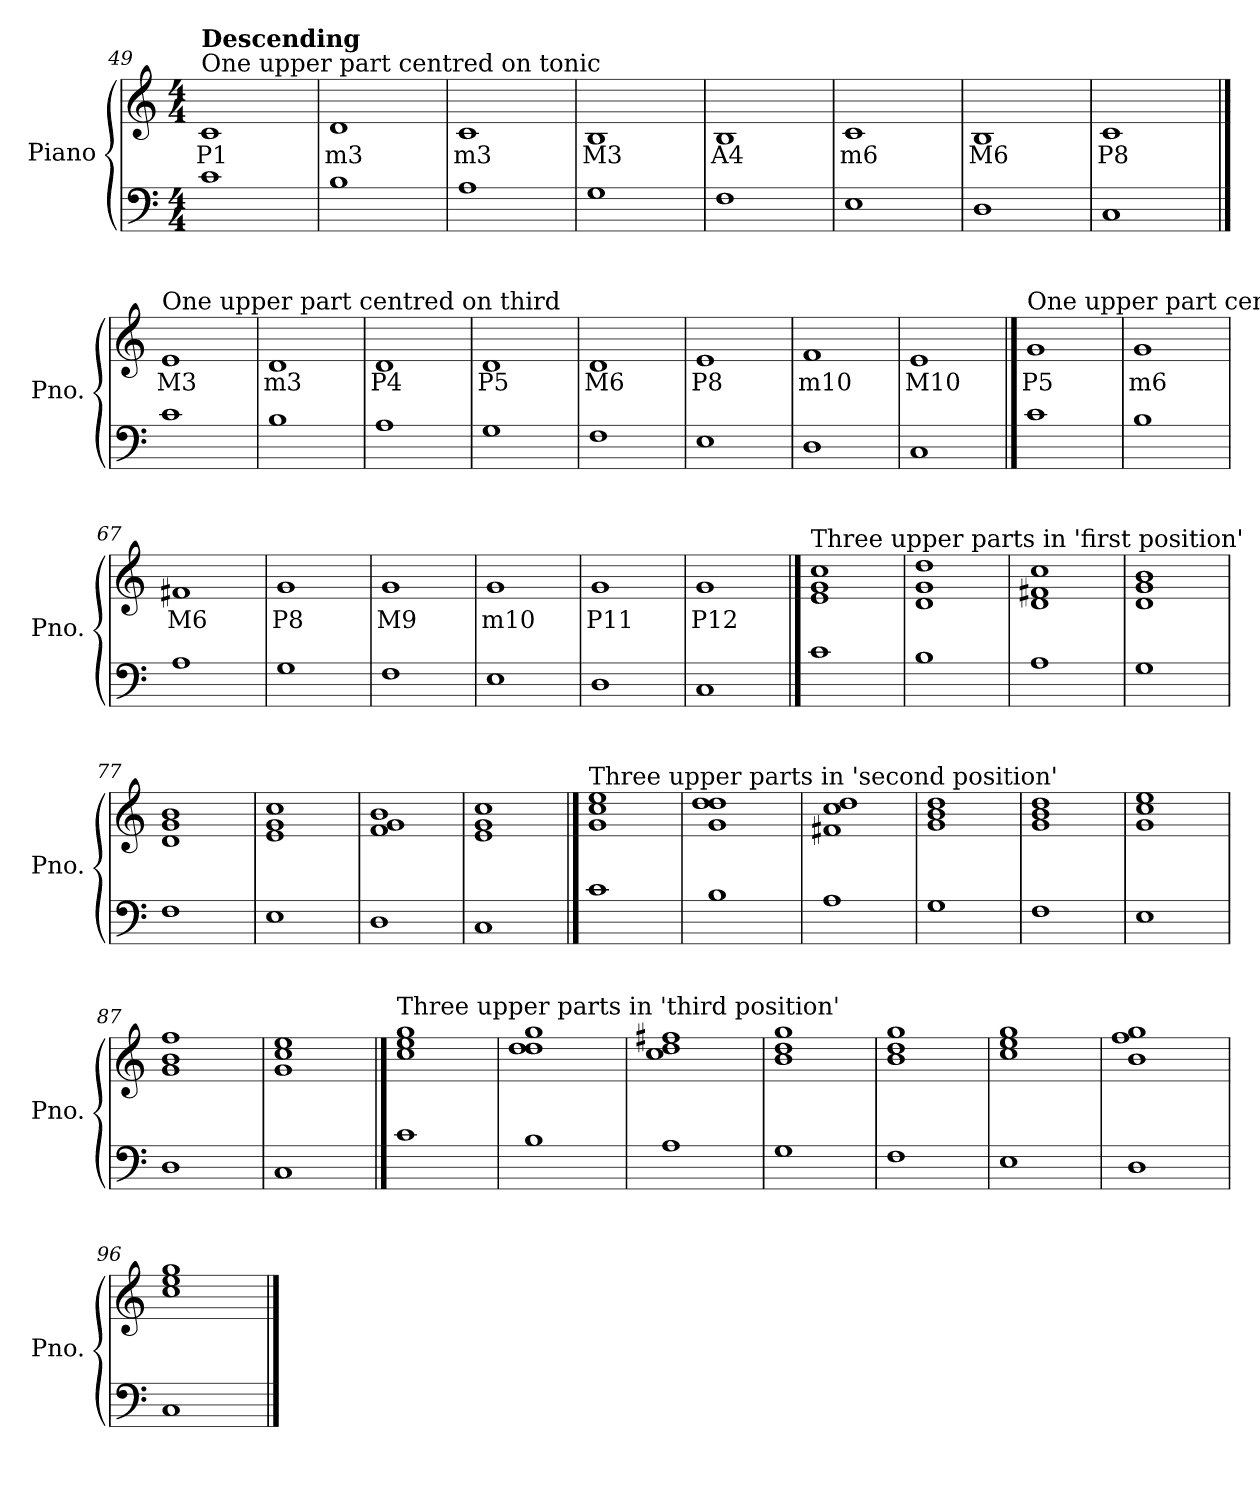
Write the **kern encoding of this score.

**kern	**kern	**text
*part1	*part1	*part1
*staff2	*staff1	*staff1
*I"Piano	*	*
*I'Pno.	*	*
!!LO:PB:g=z
*clefF4	*clefG2	*
*k[]	*k[]	*
*M4/4	*M4/4	*
=49	=49	=49
!	!LO:TX:a:t=One upper part centred on tonic	!
!	!LO:TX:a:B:t=Descending	!
!	!	!LO:LY:b
1c	1c	P1
=50	=50	=50
!	!	!LO:LY:b
1B	1d	m3
=51	=51	=51
!	!	!LO:LY:b
1A	1c	m3
=52	=52	=52
!	!	!LO:LY:b
1G	1B	M3
=53	=53	=53
!	!	!LO:LY:b
1F	1B	A4
=54	=54	=54
!	!	!LO:LY:b
1E	1c	m6
=55	=55	=55
!	!	!LO:LY:b
1D	1B	M6
=56	=56	=56
!	!	!LO:LY:b
1C	1c	P8
!!LO:LB:g=z
==57	==57	==57
!	!LO:TX:a:t=One upper part centred on third	!
!	!	!LO:LY:b
1c	1e	M3
=58	=58	=58
!	!	!LO:LY:b
1B	1d	m3
=59	=59	=59
!	!	!LO:LY:b
1A	1d	P4
=60	=60	=60
!	!	!LO:LY:b
1G	1d	P5
=61	=61	=61
!	!	!LO:LY:b
1F	1d	M6
=62	=62	=62
!	!	!LO:LY:b
1E	1e	P8
=63	=63	=63
!	!	!LO:LY:b
1D	1f	m10
=64	=64	=64
!	!	!LO:LY:b
1C	1e	M10
!!LO:LB:g=z
==65	==65	==65
!	!LO:TX:a:t=One upper part centred on fifth	!
!	!	!LO:LY:b
1c	1g	P5
=66	=66	=66
!	!	!LO:LY:b
1B	1g	m6
=67	=67	=67
!	!	!LO:LY:b
1A	1f#X	M6
=68	=68	=68
!	!	!LO:LY:b
1G	1g	P8
=69	=69	=69
!	!	!LO:LY:b
1F	1g	M9
=70	=70	=70
!	!	!LO:LY:b
1E	1g	m10
=71	=71	=71
!	!	!LO:LY:b
1D	1g	P11
=72	=72	=72
!	!	!LO:LY:b
1C	1g	P12
!!LO:LB:g=z
==73	==73	==73
!	!LO:TX:a:t=Three upper parts in 'first position'	!
1c	1e 1g 1cc	.
=74	=74	=74
1B	1d 1g 1dd	.
=75	=75	=75
1A	1d 1f#X 1cc	.
=76	=76	=76
1G	1d 1g 1b	.
=77	=77	=77
1F	1d 1g 1b	.
=78	=78	=78
1E	1e 1g 1cc	.
=79	=79	=79
1D	1f 1g 1b	.
=80	=80	=80
1C	1e 1g 1cc	.
!!LO:LB:g=z
==81	==81	==81
!	!LO:TX:a:t=Three upper parts in 'second position'	!
1c	1g 1cc 1ee	.
=82	=82	=82
1B	1g 1dd 1dd	.
=83	=83	=83
1A	1f#X 1cc 1dd	.
=84	=84	=84
1G	1g 1b 1dd	.
=85	=85	=85
1F	1g 1b 1dd	.
=86	=86	=86
1E	1g 1cc 1ee	.
=87	=87	=87
1D	1g 1b 1ff	.
=88	=88	=88
1C	1g 1cc 1ee	.
!!LO:LB:g=z
==89	==89	==89
!	!LO:TX:a:t=Three upper parts in 'third position'	!
1c	1cc 1ee 1gg	.
=90	=90	=90
1B	1dd 1dd 1gg	.
=91	=91	=91
1A	1cc 1dd 1ff#X	.
=92	=92	=92
1G	1b 1dd 1gg	.
=93	=93	=93
1F	1b 1dd 1gg	.
=94	=94	=94
1E	1cc 1ee 1gg	.
=95	=95	=95
1D	1b 1ff 1gg	.
=96	=96	=96
1C	1cc 1ee 1gg	.
==	==	==
*-	*-	*-
